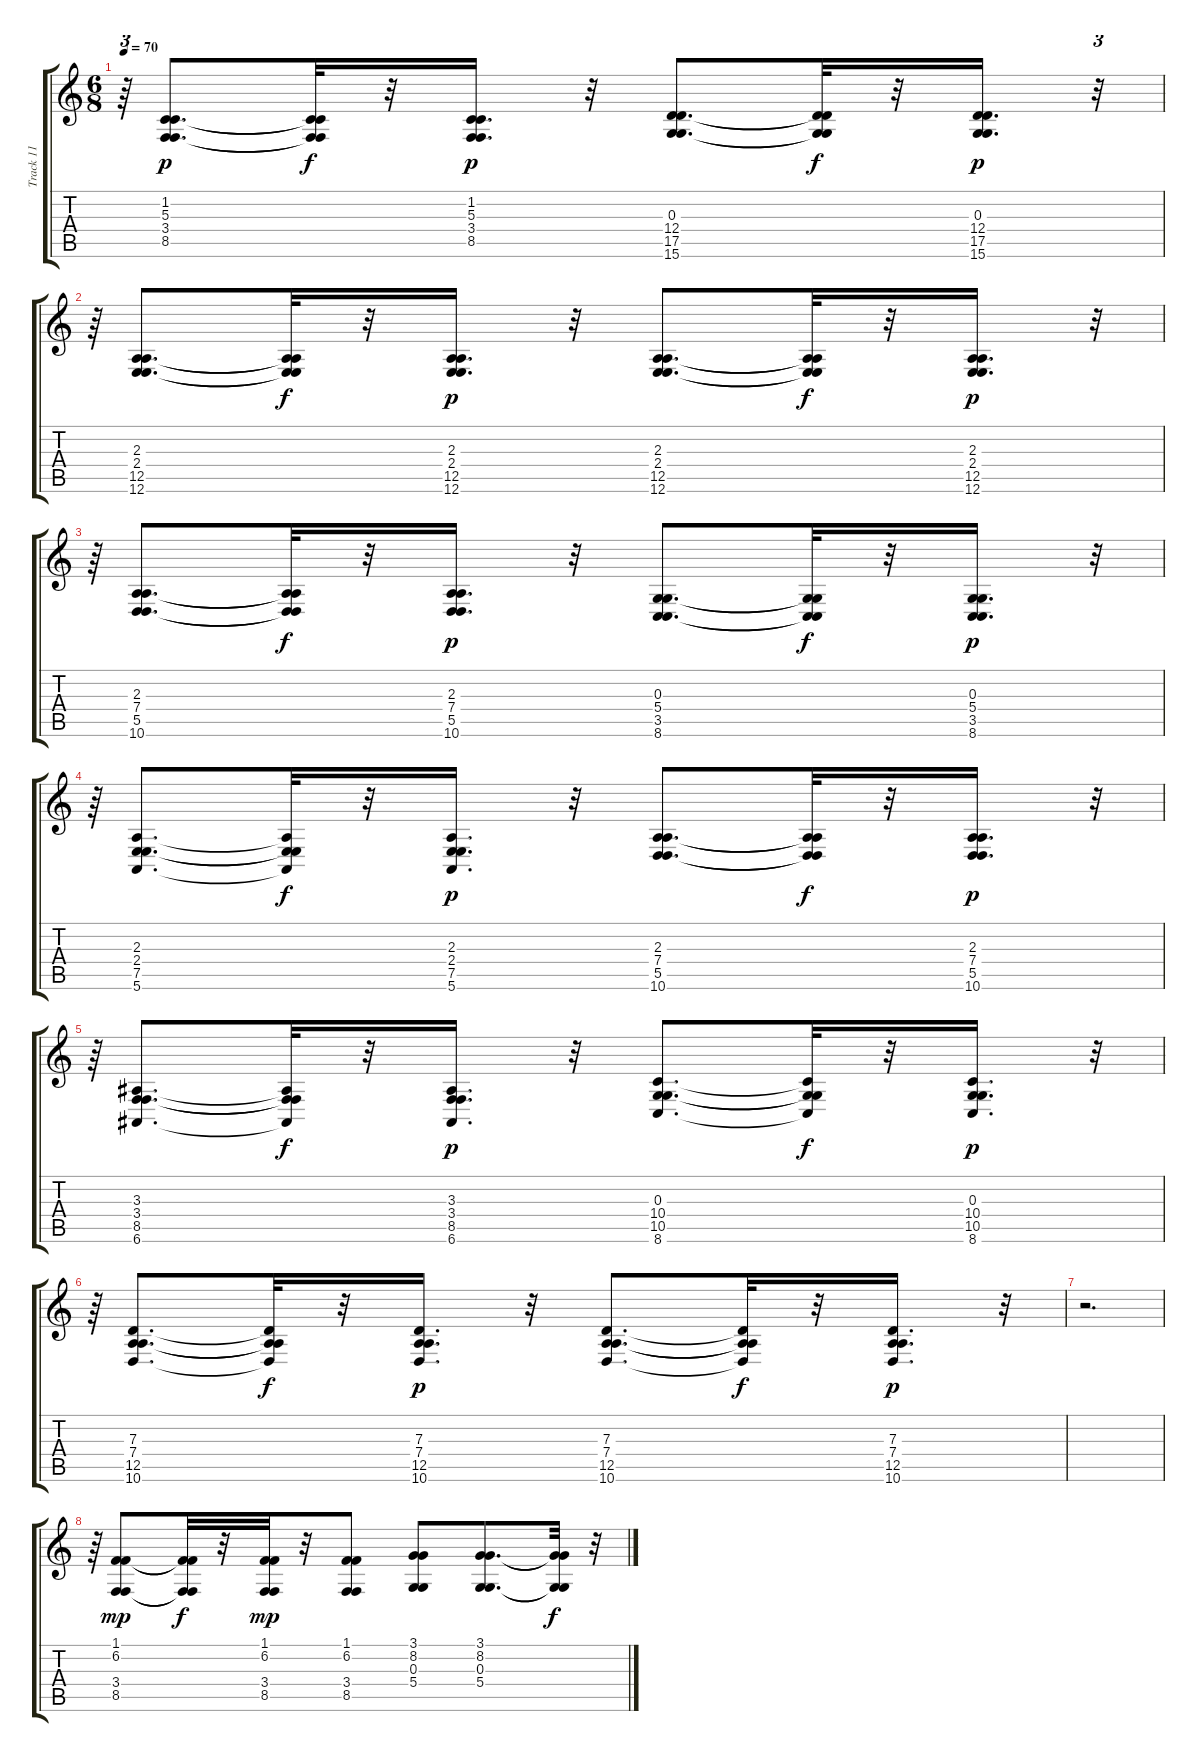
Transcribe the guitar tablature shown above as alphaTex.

\track ("Track 11" "Track 11") {instrument frenchhorn}
\staff {score tabs}
\tuning (E4 B3 G3 D3 A2 E2) {hide}
\ts (6 8)
\tempo 70
\clef g2
\ks c
r.64{tu (3 2) dy p} (1.2 5.3 3.4 8.5).8{d} (1.2{t} 5.3{t} 3.4{t} 8.5{t}).32{dy f} r.32 (1.2 5.3 3.4 8.5).16{d dy p} r.32 (0.3 12.4 17.5 15.6).8{d} (0.3{t} 12.4{t} 17.5{t} 15.6{t}).32{dy f} r.32 (0.3 12.4 17.5 15.6).16{d dy p} r.32{tu (3 2)} |
r.64{tu (3 2)} (2.3 2.4 12.5 12.6).8{d} (2.3{t} 2.4{t} 12.5{t} 12.6{t}).32{dy f} r.32 (2.3 2.4 12.5 12.6).16{d dy p} r.32 (2.3 2.4 12.5 12.6).8{d} (2.3{t} 2.4{t} 12.5{t} 12.6{t}).32{dy f} r.32 (2.3 2.4 12.5 12.6).16{d dy p} r.32{tu (3 2)} |
r.64{tu (3 2)} (2.3 7.4 5.5 10.6).8{d} (2.3{t} 7.4{t} 5.5{t} 10.6{t}).32{dy f} r.32 (2.3 7.4 5.5 10.6).16{d dy p} r.32 (0.3 5.4 3.5 8.6).8{d} (0.3{t} 5.4{t} 3.5{t} 8.6{t}).32{dy f} r.32 (0.3 5.4 3.5 8.6).16{d dy p} r.32{tu (3 2)} |
r.64{tu (3 2)} (2.3 2.4 7.5 5.6).8{d} (2.3{t} 2.4{t} 7.5{t} 5.6{t}).32{dy f} r.32 (2.3 2.4 7.5 5.6).16{d dy p} r.32 (2.3 7.4 5.5 10.6).8{d} (2.3{t} 7.4{t} 5.5{t} 10.6{t}).32{dy f} r.32 (2.3 7.4 5.5 10.6).16{d dy p} r.32{tu (3 2)} |
r.64{tu (3 2)} (3.3 3.4 8.5 6.6).8{d} (3.3{t} 3.4{t} 8.5{t} 6.6{t}).32{dy f} r.32 (3.3 3.4 8.5 6.6).16{d dy p} r.32 (0.3 10.4 10.5 8.6).8{d} (0.3{t} 10.4{t} 10.5{t} 8.6{t}).32{dy f} r.32 (0.3 10.4 10.5 8.6).16{d dy p} r.32{tu (3 2)} |
r.64{tu (3 2)} (7.3 7.4 12.5 10.6).8{d} (7.3{t} 7.4{t} 12.5{t} 10.6{t}).32{dy f} r.32 (7.3 7.4 12.5 10.6).16{d dy p} r.32 (7.3 7.4 12.5 10.6).8{d} (7.3{t} 7.4{t} 12.5{t} 10.6{t}).32{dy f} r.32 (7.3 7.4 12.5 10.6).16{d dy p} r.32{tu (3 2)} |
r.2{d} |
r.64{tu (3 2)} (1.1 6.2 3.4 8.5).8{dy mp} (1.1{t} 6.2{t} 3.4{t} 8.5{t}).32{dy f} r.32 (1.1 6.2 3.4 8.5).32{dy mp} r.32 (1.1 6.2 3.4 8.5).8 (3.1 8.2 0.3 5.4).8 (3.1 8.2 0.3 5.4).8{d} (3.1{t} 8.2{t} 0.3{t} 5.4{t}).32{dy f} r.32{tu (3 2)}
